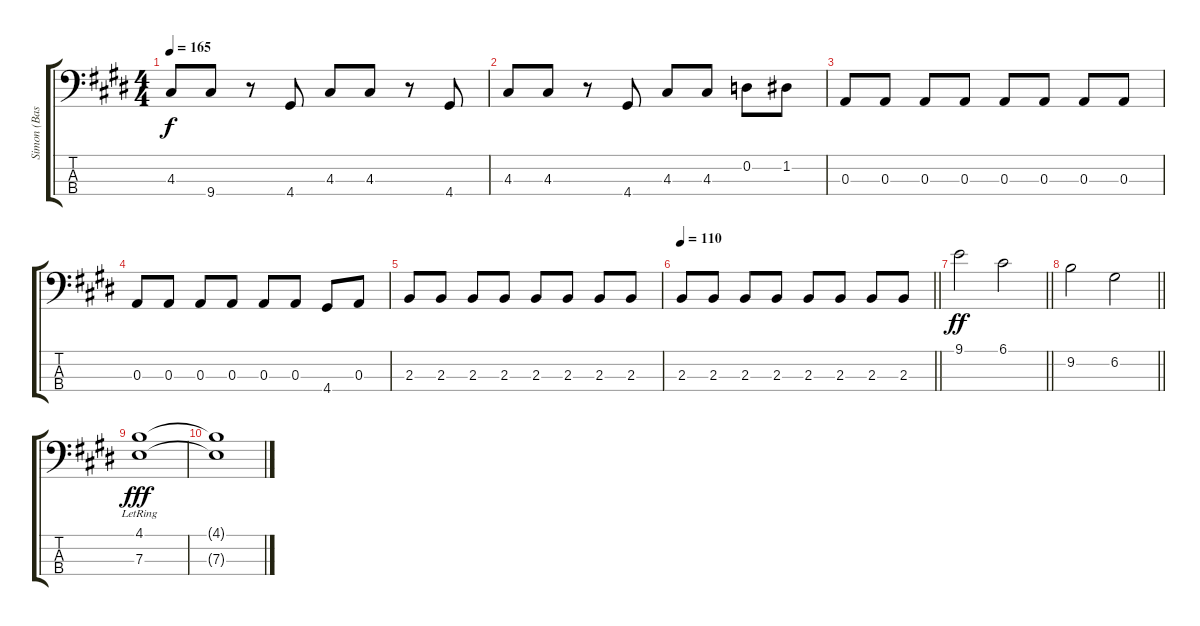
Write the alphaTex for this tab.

\track ("Simon (Bass)" "Simon (Bas") {instrument electricbasspick}
\staff {score tabs}
\tuning (G2 D2 A1 E1) {hide}
\ts (4 4)
\tempo 165
\clef f4
\ks e
4.3.8{dy f} 9.4.8 r.8 4.4.8 4.3.8 4.3.8 r.8 4.4.8 |
4.3.8 4.3.8 r.8 4.4.8 4.3.8 4.3.8 0.2.8 1.2.8 |
0.3.8 0.3.8 0.3.8 0.3.8 0.3.8 0.3.8 0.3.8 0.3.8 |
0.3.8 0.3.8 0.3.8 0.3.8 0.3.8 0.3.8 4.4.8 0.3.8 |
2.3.8 2.3.8 2.3.8 2.3.8 2.3.8 2.3.8 2.3.8 2.3.8 |
\tempo 110
\barLineRight lightlight
2.3.8 2.3.8 2.3.8 2.3.8 2.3.8 2.3.8 2.3.8 2.3.8 |
\barLineRight lightlight
9.1.2{dy ff} 6.1.2 |
\barLineRight lightlight
9.2.2 6.2.2 |
(4.1 7.3{lr}).1{dy fff} |
(4.1{t} 7.3{t}).1
